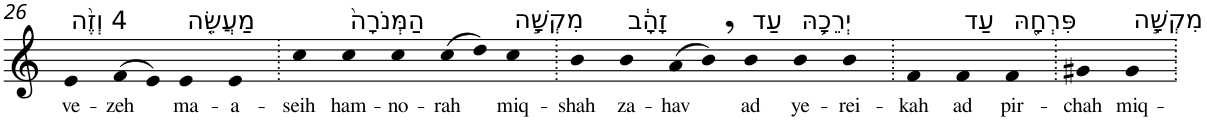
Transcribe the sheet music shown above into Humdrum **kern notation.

**kern	**text
*part1	*part1
*staff1	*staff1
*I"Piano	*
*I'Pno	*
!!LO:PB:g=z
*clefG2	*
*k[]	*
=26	=26
!LO:TX:a:t=4 וְזֶ֨ה	!
!	!LO:LY:b
4e	ve-
!	!LO:LY:b
(>8f	-zeh
8e)	.
!LO:TX:a:t=מַעֲשֵׂ֤ה	!
!	!LO:LY:b
4e	ma-
!	!LO:LY:b
4e	-a-
=27.	=27.
!	!LO:LY:b
4cc	-seih
!LO:TX:a:t=הַמְּנֹרָה֙	!
!	!LO:LY:b
4cc	ham-
!	!LO:LY:b
4cc	-no-
!	!LO:LY:b
(>8cc	-rah
8dd)	.
!LO:TX:a:t=מִקְשָׁ֣ה	!
!	!LO:LY:b
4cc	miq-
=28.	=28.
!	!LO:LY:b
4b	-shah
!LO:TX:a:t=זָהָ֔ב	!
!	!LO:LY:b
4b	za-
!	!LO:LY:b
(>8a	-hav
8b,)	.
!LO:TX:a:t=עַד	!
!	!LO:LY:b
4b	ad
!LO:TX:a:t=יְרֵכָ֥הּ	!
!	!LO:LY:b
4b	ye-
!	!LO:LY:b
4b	-rei-
=29.	=29.
!	!LO:LY:b
4f	-kah
!LO:TX:a:t=עַד	!
!	!LO:LY:b
4f	ad
!LO:TX:a:t=פִּרְחָ֖הּ	!
!	!LO:LY:b
4f	pir-
=30.	=30.
!	!LO:LY:b
4g#X	-chah
!LO:TX:a:t=מִקְשָׁ֣ה	!
!	!LO:LY:b
4g#	miq-
=.	=.
*-	*-
